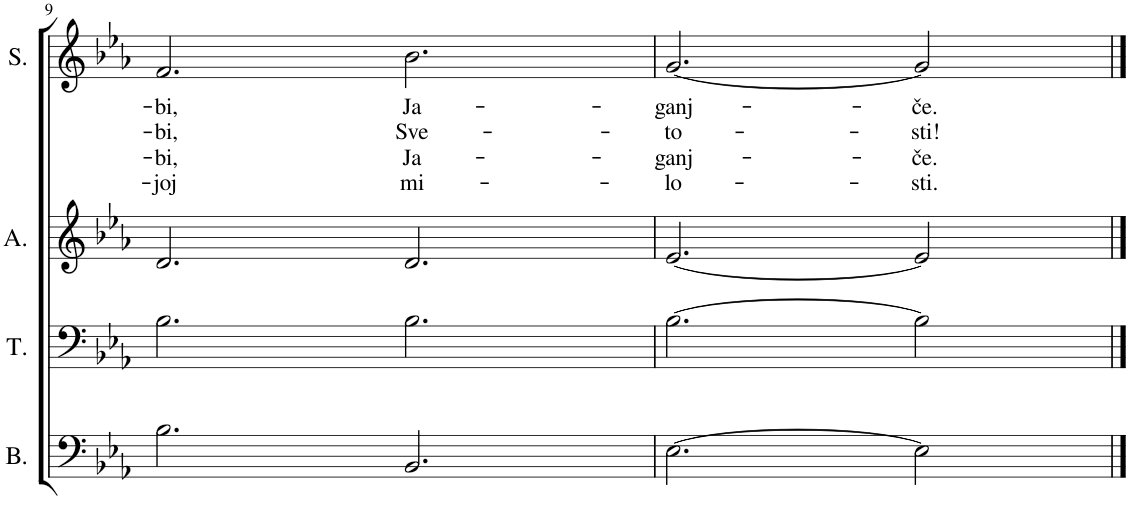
**kern	**kern	**kern	**kern	**text	**text	**text	**text
*part4	*part3	*part2	*part1	*part1	*part1	*part1	*part1
*staff4	*staff3	*staff2	*staff1	*staff1	*staff1	*staff1	*staff1
*I"Bass	*I"Tenor	*I"Alto	*I"Soprano	*	*	*	*
*I'B.	*I'T.	*I'A.	*I'S.	*	*	*	*
!!LO:PB:g=z
*clefF4	*clefF4	*clefG2	*clefG2	*	*	*	*
*k[b-e-a-]	*k[b-e-a-]	*k[b-e-a-]	*k[b-e-a-]	*	*	*	*
*M6/4	*M6/4	*M6/4	*M6/4	*	*	*	*
=9	=9	=9	=9	=9	=9	=9	=9
!	!	!	!	!LO:LY:b	!LO:LY:b	!LO:LY:b	!LO:LY:b
2.B-\	2.B-\	2.d/	2.f/	-bi,	-bi,	-bi,	-joj
!	!	!	!	!LO:LY:b	!LO:LY:b	!LO:LY:b	!LO:LY:b
2.BB-/	2.B-\	2.d/	2.b-\	Ja-	Sve-	Ja-	mi-
=10	=10	=10	=10	=10	=10	=10	=10
!	!	!	!	!LO:LY:b	!LO:LY:b	!LO:LY:b	!LO:LY:b
[2.E-\	[2.B-\	[2.e-/	[2.g/	-ganj-	-to-	-ganj-	-lo-
!	!	!	!	!LO:LY:b	!LO:LY:b	!LO:LY:b	!LO:LY:b
2E-\]	2B-\]	2e-/]	2g/]	-če.	-sti!	-če.	-sti.
==	==	==	==	==	==	==	==
*-	*-	*-	*-	*-	*-	*-	*-
